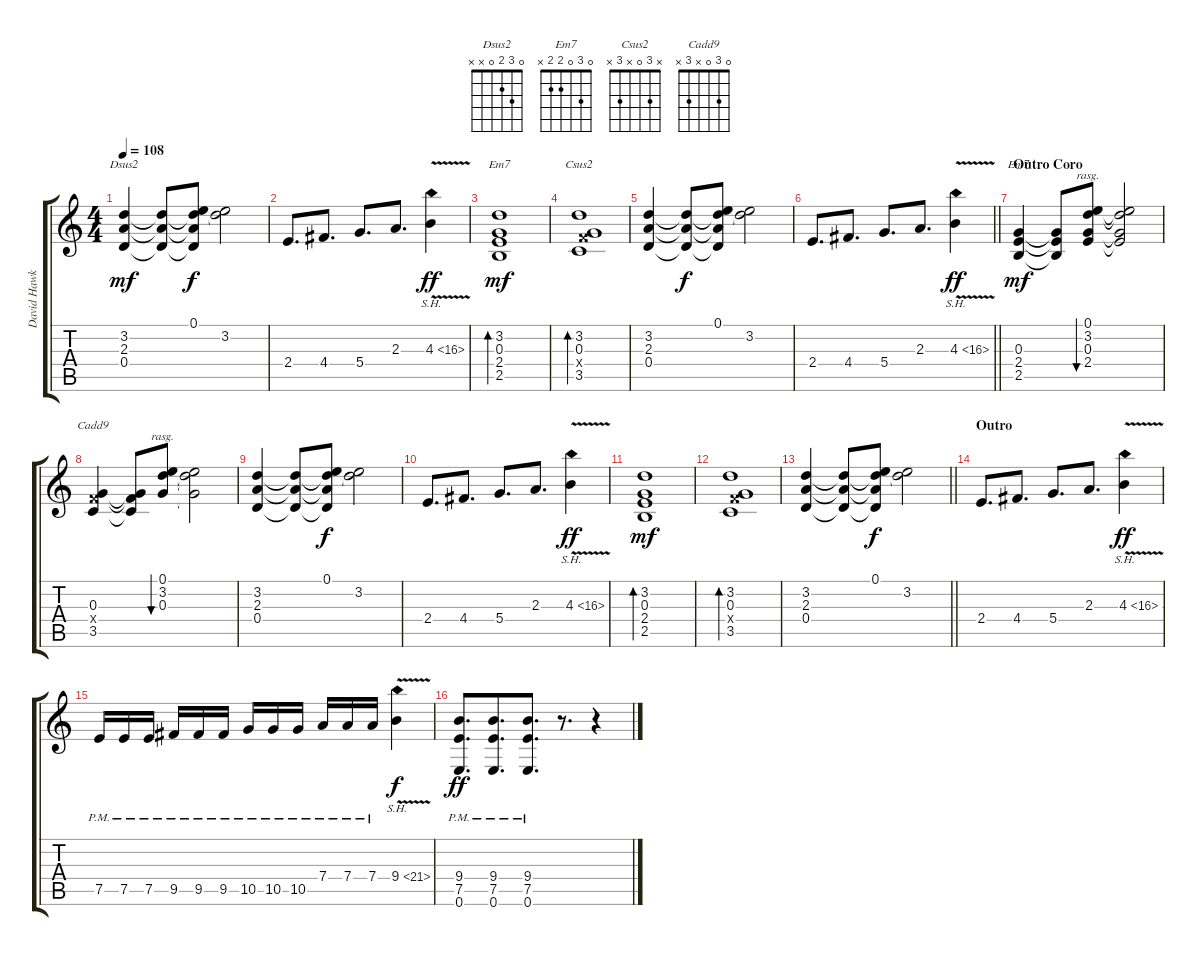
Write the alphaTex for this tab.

\track ("David Hawkins" "David Hawk") {instrument distortionguitar}
\staff {score tabs}
\tuning (E4 B3 G3 D3 A2 E2) {hide}
\chord ("Dsus2" 0 3 2 0 x x)
\chord ("Em7" x 3 0 2 2 x)
\chord ("Csus2" x 3 0 x 3 x)
\chord ("Em7" 0 3 0 2 2 x)
\chord ("Cadd9" 0 3 0 x 3 x)
\ts (4 4)
\tempo 108
\clef g2
\ks c
(3.2 2.3 0.4).4{ch "Dsus2" dy mf} (3.2{t} 2.3{t} 0.4{t}).8 (0.1 3.2{t} 2.3{t} 0.4{t}).8{dy f} (0.1{t} 3.2).2 |
2.4.8{d} 4.4.8{d} 5.4.8{d beam merge} 2.3.8{d} 4.3{sh 12 v}.4{dy ff} |
(3.2 0.3 2.4 2.5).1{bd 60 ch "Em7" dy mf} |
(3.2 0.3 3.4{x} 3.5).1{bd 60 ch "Csus2"} |
(3.2 2.3 0.4).4 (3.2{t} 2.3{t} 0.4{t}).8{dy f} (0.1 3.2{t} 2.3{t} 0.4{t}).8 (0.1{t} 3.2).2 |
\barLineRight lightlight
2.4.8{d} 4.4.8{d} 5.4.8{d beam merge} 2.3.8{d} 4.3{sh 12 v}.4{dy ff} |
\section ("" "Outro Coro")
(0.3 2.4 2.5).4{ch "Em7" dy mf} (0.3{t} 2.4{t} 2.5{t}).8 (0.1 3.2 0.3 2.4).8{bu 480 rasg ii} (0.1{t} 3.2{t} 0.3{t} 2.4{t}).2 |
(0.3 3.4{x} 3.5).4{ch "Cadd9"} (0.3{t} 3.4{t} 3.5{t}).8 (0.1 3.2 0.3).8{bu 480 rasg ii} (0.1{t} 3.2{t} 0.3{t}).2 |
(3.2 2.3 0.4).4 (3.2{t} 2.3{t} 0.4{t}).8 (0.1 3.2{t} 2.3{t} 0.4{t}).8{dy f} (0.1{t} 3.2).2 |
2.4.8{d} 4.4.8{d} 5.4.8{d beam merge} 2.3.8{d} 4.3{sh 12 v}.4{dy ff} |
(3.2 0.3 2.4 2.5).1{bd 60 dy mf} |
(3.2 0.3 3.4{x} 3.5).1{bd 60} |
\barLineRight lightlight
(3.2 2.3 0.4).4 (3.2{t} 2.3{t} 0.4{t}).8 (0.1 3.2{t} 2.3{t} 0.4{t}).8{dy f} (0.1{t} 3.2).2 |
\section ("" "Outro")
2.4.8{d} 4.4.8{d} 5.4.8{d beam merge} 2.3.8{d} 4.3{sh 12 v}.4{dy ff} |
7.5{pm}.16{beam merge} 7.5{pm}.16{beam merge} 7.5{pm}.16{beam split} 9.5{pm}.16{beam merge} 9.5{pm}.16{beam merge} 9.5{pm}.16{beam split} 10.5{pm}.16{beam merge} 10.5{pm}.16{beam merge} 10.5{pm}.16{beam split} 7.4{pm}.16{beam merge} 7.4{pm}.16{beam merge} 7.4{pm}.16 9.4{sh 12 v}.4{dy f} |
(9.4{pm} 7.5{pm} 0.6{pm}).8{d dy ff} (9.4{pm} 7.5{pm} 0.6{pm}).8{d beam merge} (9.4{pm} 7.5{pm} 0.6{pm}).8{d} r.8{d} r.4
